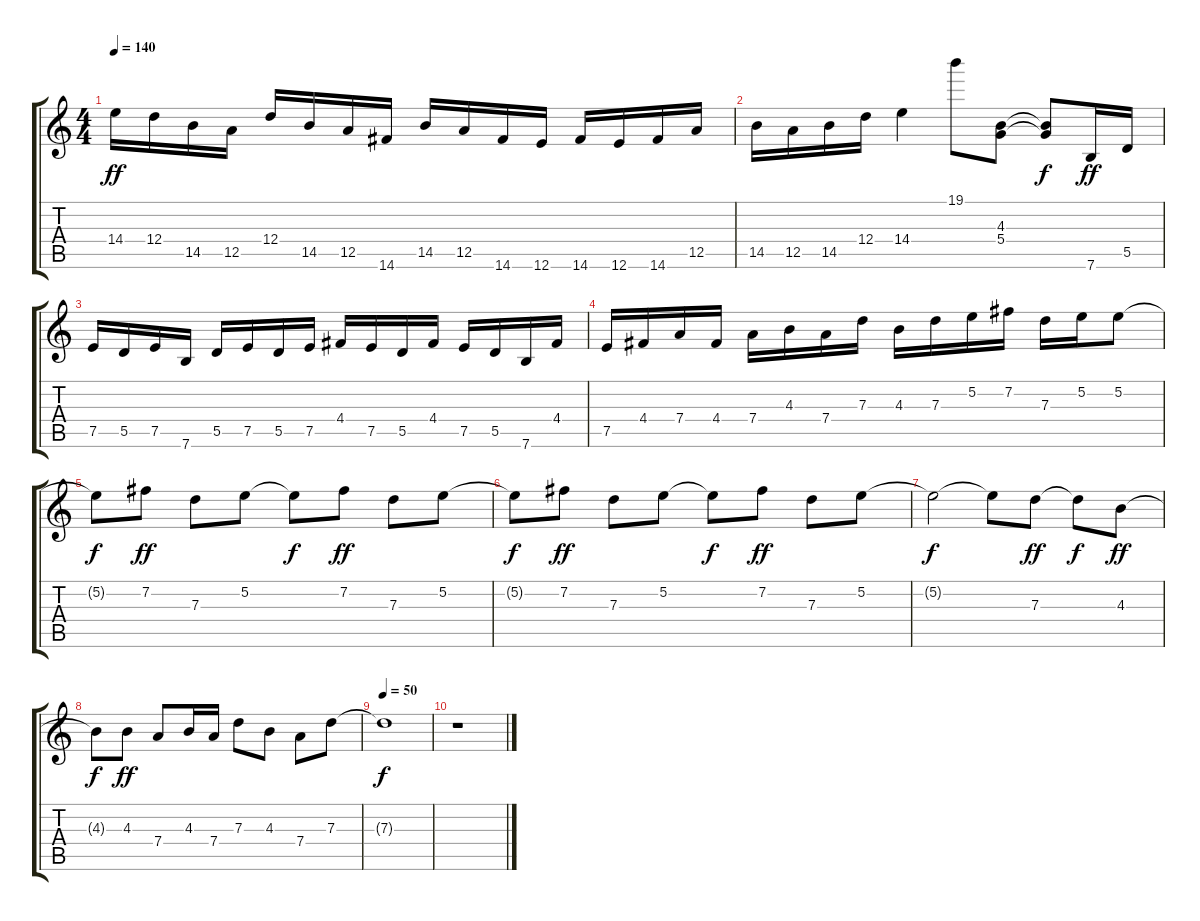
\track "" {instrument distortionguitar}
\staff {score tabs}
\tuning (E4 B3 G3 D3 A2 E2) {hide}
\ts (4 4)
\tempo 140
\clef g2
\ks c
14.4.16{dy ff} 12.4.16 14.5.16 12.5.16 12.4.16 14.5.16 12.5.16 14.6.16 14.5.16 12.5.16 14.6.16 12.6.16 14.6.16 12.6.16 14.6.16 12.5.16 |
14.5.16 12.5.16 14.5.16 12.4.16 14.4.4 19.1.8 (4.3 5.4).8 (4.3{t} 5.4{t}).8{dy f} 7.6.16{dy ff} 5.5.16 |
7.5.16 5.5.16 7.5.16 7.6.16 5.5.16 7.5.16 5.5.16 7.5.16 4.4.16 7.5.16 5.5.16 4.4.16 7.5.16 5.5.16 7.6.16 4.4.16 |
7.5.16 4.4.16 7.4.16 4.4.16 7.4.16 4.3.16 7.4.16 7.3.16 4.3.16 7.3.16 5.2.16 7.2.16 7.3.16 5.2.16 5.2.8 |
5.2{t}.8{dy f} 7.2.8{dy ff} 7.3.8 5.2.8 5.2{t}.8{dy f} 7.2.8{dy ff} 7.3.8 5.2.8 |
5.2{t}.8{dy f} 7.2.8{dy ff} 7.3.8 5.2.8 5.2{t}.8{dy f} 7.2.8{dy ff} 7.3.8 5.2.8 |
5.2{t}.2{dy f} 5.2{t}.8 7.3.8{dy ff} 7.3{t}.8{dy f} 4.3.8{dy ff} |
4.3{t}.8{dy f} 4.3.8{dy ff} 7.4.8 4.3.16 7.4.16 7.3.8 4.3.8 7.4.8 7.3.8 |
\tempo 50
7.3{t}.1{dy f} |
r.1
